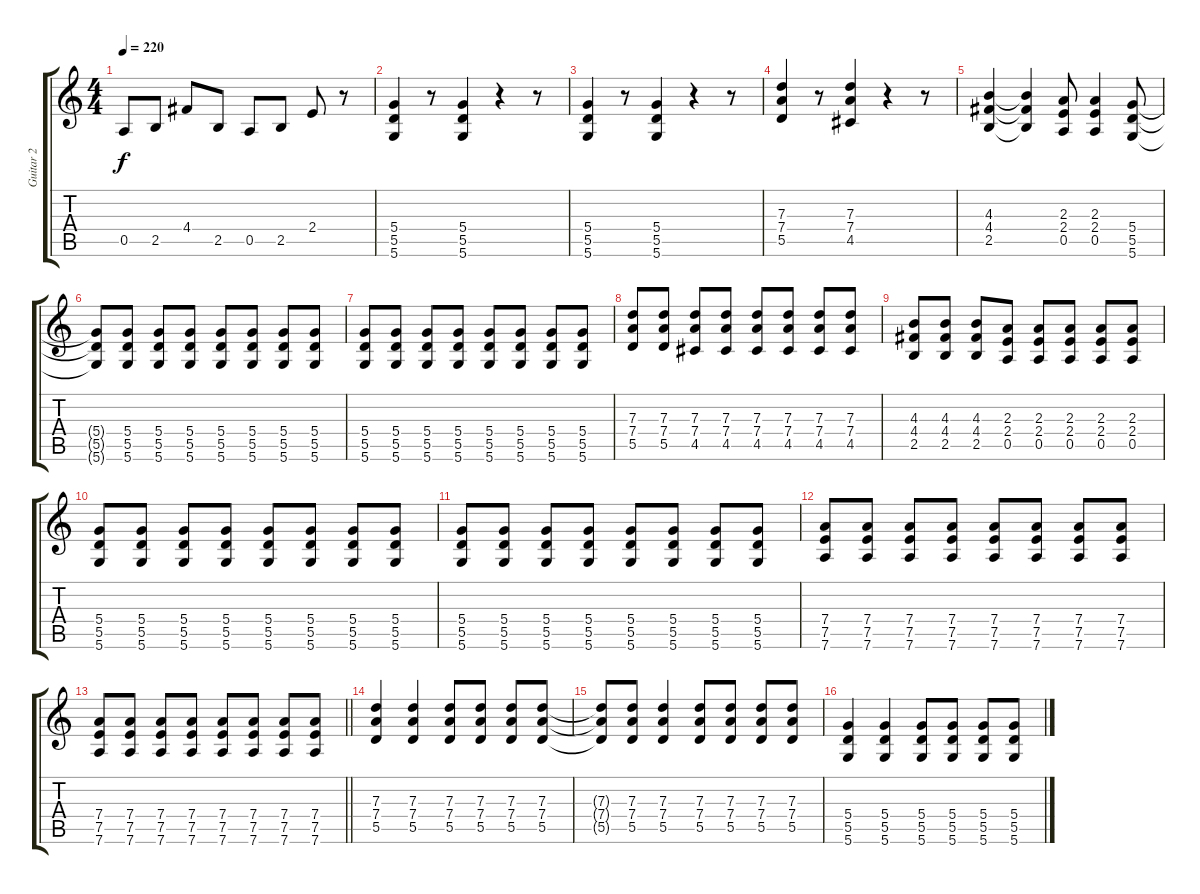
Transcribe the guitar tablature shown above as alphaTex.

\track ("Guitar 2" "Guitar 2") {instrument distortionguitar}
\staff {score tabs}
\tuning (E4 B3 G3 D3 A2 D2) {hide}
\ts (4 4)
\tempo 220
\clef g2
\ks c
0.5.8{dy f} 2.5.8 4.4.8 2.5.8 0.5.8 2.5.8 2.4.8 r.8 |
(5.4 5.5 5.6).4 r.8 (5.4 5.5 5.6).4 r.4 r.8 |
(5.4 5.5 5.6).4 r.8 (5.4 5.5 5.6).4 r.4 r.8 |
(7.3 7.4 5.5).4 r.8 (7.3 7.4 4.5).4 r.4 r.8 |
(4.3 4.4 2.5).4 (4.3{t} 4.4{t} 2.5{t}).4 (2.3 2.4 0.5).8 (2.3 2.4 0.5).4 (5.4 5.5 5.6).8 |
(5.4{t} 5.5{t} 5.6{t}).8 (5.4 5.5 5.6).8 (5.4 5.5 5.6).8 (5.4 5.5 5.6).8 (5.4 5.5 5.6).8 (5.4 5.5 5.6).8 (5.4 5.5 5.6).8 (5.4 5.5 5.6).8 |
(5.4 5.5 5.6).8 (5.4 5.5 5.6).8 (5.4 5.5 5.6).8 (5.4 5.5 5.6).8 (5.4 5.5 5.6).8 (5.4 5.5 5.6).8 (5.4 5.5 5.6).8 (5.4 5.5 5.6).8 |
(7.3 7.4 5.5).8 (7.3 7.4 5.5).8 (7.3 7.4 4.5).8 (7.3 7.4 4.5).8 (7.3 7.4 4.5).8 (7.3 7.4 4.5).8 (7.3 7.4 4.5).8 (7.3 7.4 4.5).8 |
(4.3 4.4 2.5).8 (4.3 4.4 2.5).8 (4.3 4.4 2.5).8 (2.3 2.4 0.5).8 (2.3 2.4 0.5).8 (2.3 2.4 0.5).8 (2.3 2.4 0.5).8 (2.3 2.4 0.5).8 |
(5.4 5.5 5.6).8 (5.4 5.5 5.6).8 (5.4 5.5 5.6).8 (5.4 5.5 5.6).8 (5.4 5.5 5.6).8 (5.4 5.5 5.6).8 (5.4 5.5 5.6).8 (5.4 5.5 5.6).8 |
(5.4 5.5 5.6).8 (5.4 5.5 5.6).8 (5.4 5.5 5.6).8 (5.4 5.5 5.6).8 (5.4 5.5 5.6).8 (5.4 5.5 5.6).8 (5.4 5.5 5.6).8 (5.4 5.5 5.6).8 |
(7.4 7.5 7.6).8 (7.4 7.5 7.6).8 (7.4 7.5 7.6).8 (7.4 7.5 7.6).8 (7.4 7.5 7.6).8 (7.4 7.5 7.6).8 (7.4 7.5 7.6).8 (7.4 7.5 7.6).8 |
\barLineRight lightlight
(7.4 7.5 7.6).8 (7.4 7.5 7.6).8 (7.4 7.5 7.6).8 (7.4 7.5 7.6).8 (7.4 7.5 7.6).8 (7.4 7.5 7.6).8 (7.4 7.5 7.6).8 (7.4 7.5 7.6).8 |
(7.3 7.4 5.5).4 (7.3 7.4 5.5).4 (7.3 7.4 5.5).8 (7.3 7.4 5.5).8 (7.3 7.4 5.5).8 (7.3 7.4 5.5).8 |
(7.3{t} 7.4{t} 5.5{t}).8 (7.3 7.4 5.5).8 (7.3 7.4 5.5).4 (7.3 7.4 5.5).8 (7.3 7.4 5.5).8 (7.3 7.4 5.5).8 (7.3 7.4 5.5).8 |
(5.4 5.5 5.6).4 (5.4 5.5 5.6).4 (5.4 5.5 5.6).8 (5.4 5.5 5.6).8 (5.4 5.5 5.6).8 (5.4 5.5 5.6).8
